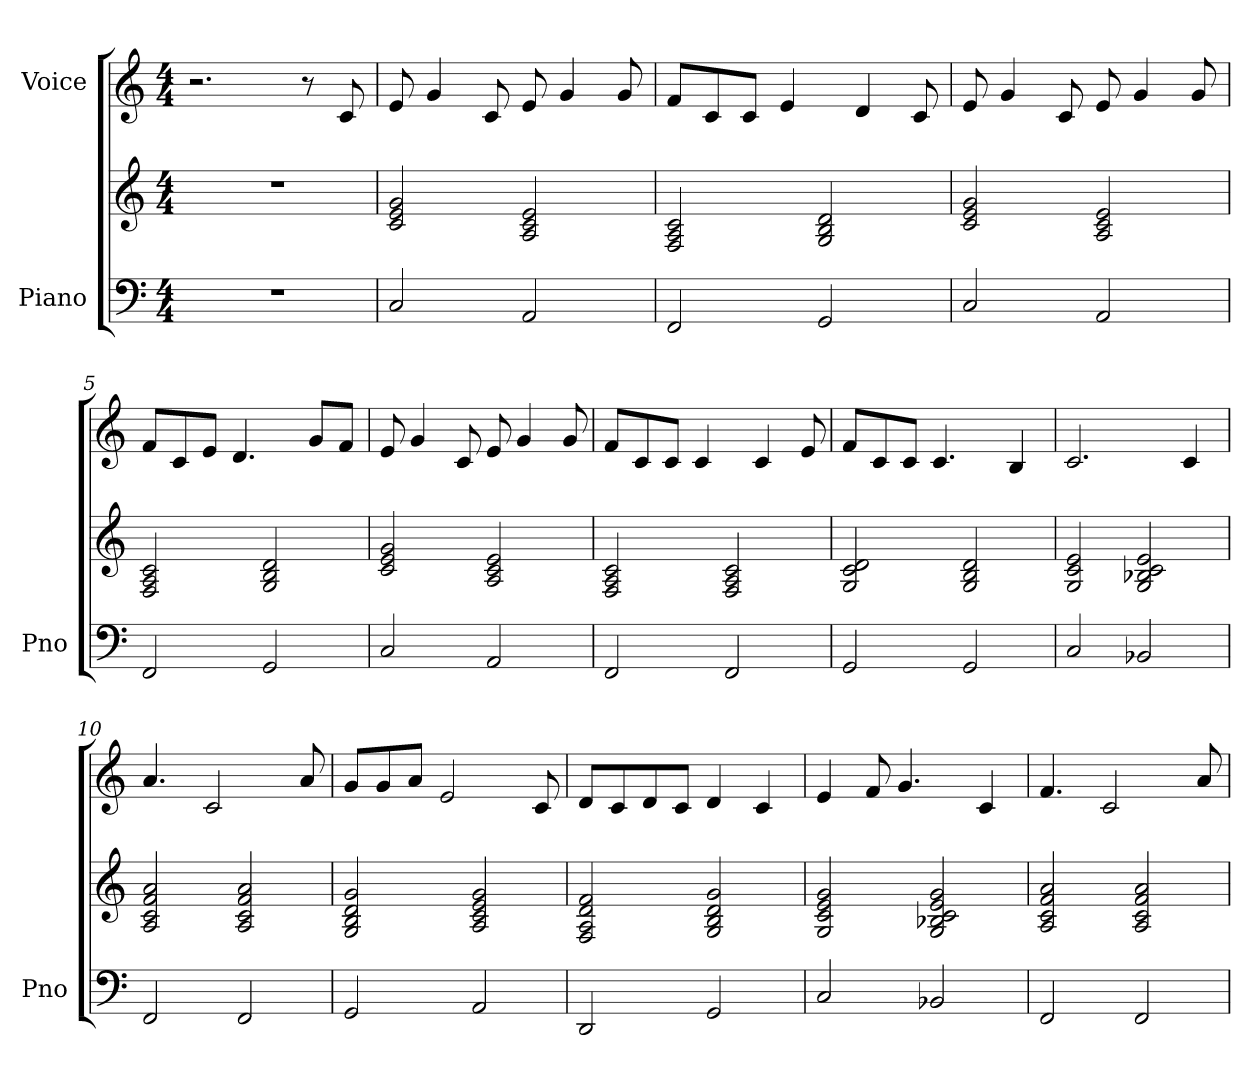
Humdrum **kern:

**kern	**kern	**kern
*part2	*part2	*part1
*staff3	*staff2	*staff1
*I"Piano	*	*I"Voice
*I'Pno	*	*
*clefF4	*clefG2	*clefG2
*k[]	*k[]	*k[]
*M4/4	*M4/4	*M4/4
=1	=1	=1
1r	1r	2.r
.	.	8r
.	.	8c/
=2	=2	=2
2C/	2c/ 2e/ 2g/	8e/
.	.	4g/
.	.	8c/
2AA/	2A/ 2c/ 2e/	8e/
.	.	4g/
.	.	8g/
=3	=3	=3
2FF/	2F/ 2A/ 2c/	8f/L
.	.	8c/
.	.	8c/J
.	.	4e/
2GG/	2G/ 2B/ 2d/	.
.	.	4d/
.	.	8c/
=4	=4	=4
2C/	2c/ 2e/ 2g/	8e/
.	.	4g/
.	.	8c/
2AA/	2A/ 2c/ 2e/	8e/
.	.	4g/
.	.	8g/
=5	=5	=5
2FF/	2F/ 2A/ 2c/	8f/L
.	.	8c/
.	.	8e/J
.	.	4.d/
2GG/	2G/ 2B/ 2d/	.
.	.	8g/L
.	.	8f/J
!!LO:LB:g=z
=6	=6	=6
2C/	2c/ 2e/ 2g/	8e/
.	.	4g/
.	.	8c/
2AA/	2A/ 2c/ 2e/	8e/
.	.	4g/
.	.	8g/
=7	=7	=7
2FF/	2F/ 2A/ 2c/	8f/L
.	.	8c/
.	.	8c/J
.	.	4c/
2FF/	2F/ 2A/ 2c/	.
.	.	4c/
.	.	8e/
=8	=8	=8
2GG/	2G/ 2c/ 2d/	8f/L
.	.	8c/
.	.	8c/J
.	.	4.c/
2GG/	2G/ 2B/ 2d/	.
.	.	4B/
=9	=9	=9
2C/	2G/ 2c/ 2e/	2.c/
2BB-X/	2G/ 2B-X/ 2c/ 2e/	.
.	.	4c/
=10	=10	=10
2FF/	2A/ 2c/ 2f/ 2a/	4.a/
.	.	2c/
2FF/	2A/ 2c/ 2f/ 2a/	.
.	.	8a/
=11	=11	=11
2GG/	2G/ 2B/ 2d/ 2g/	8g/L
.	.	8g/
.	.	8a/J
.	.	2e/
2AA/	2A/ 2c/ 2e/ 2g/	.
.	.	8c/
!!LO:LB:g=z
=12	=12	=12
2DD/	2F/ 2A/ 2d/ 2f/	8d/L
.	.	8c/
.	.	8d/
.	.	8c/J
2GG/	2G/ 2B/ 2d/ 2g/	4d/
.	.	4c/
=13	=13	=13
2C/	2G/ 2c/ 2e/ 2g/	4e/
.	.	8f/
.	.	4.g/
2BB-X/	2G/ 2B-X/ 2c/ 2e/ 2g/	.
.	.	4c/
=14	=14	=14
2FF/	2A/ 2c/ 2f/ 2a/	4.f/
.	.	2c/
2FF/	2A/ 2c/ 2f/ 2a/	.
.	.	8a/
=	=	=
*-	*-	*-
